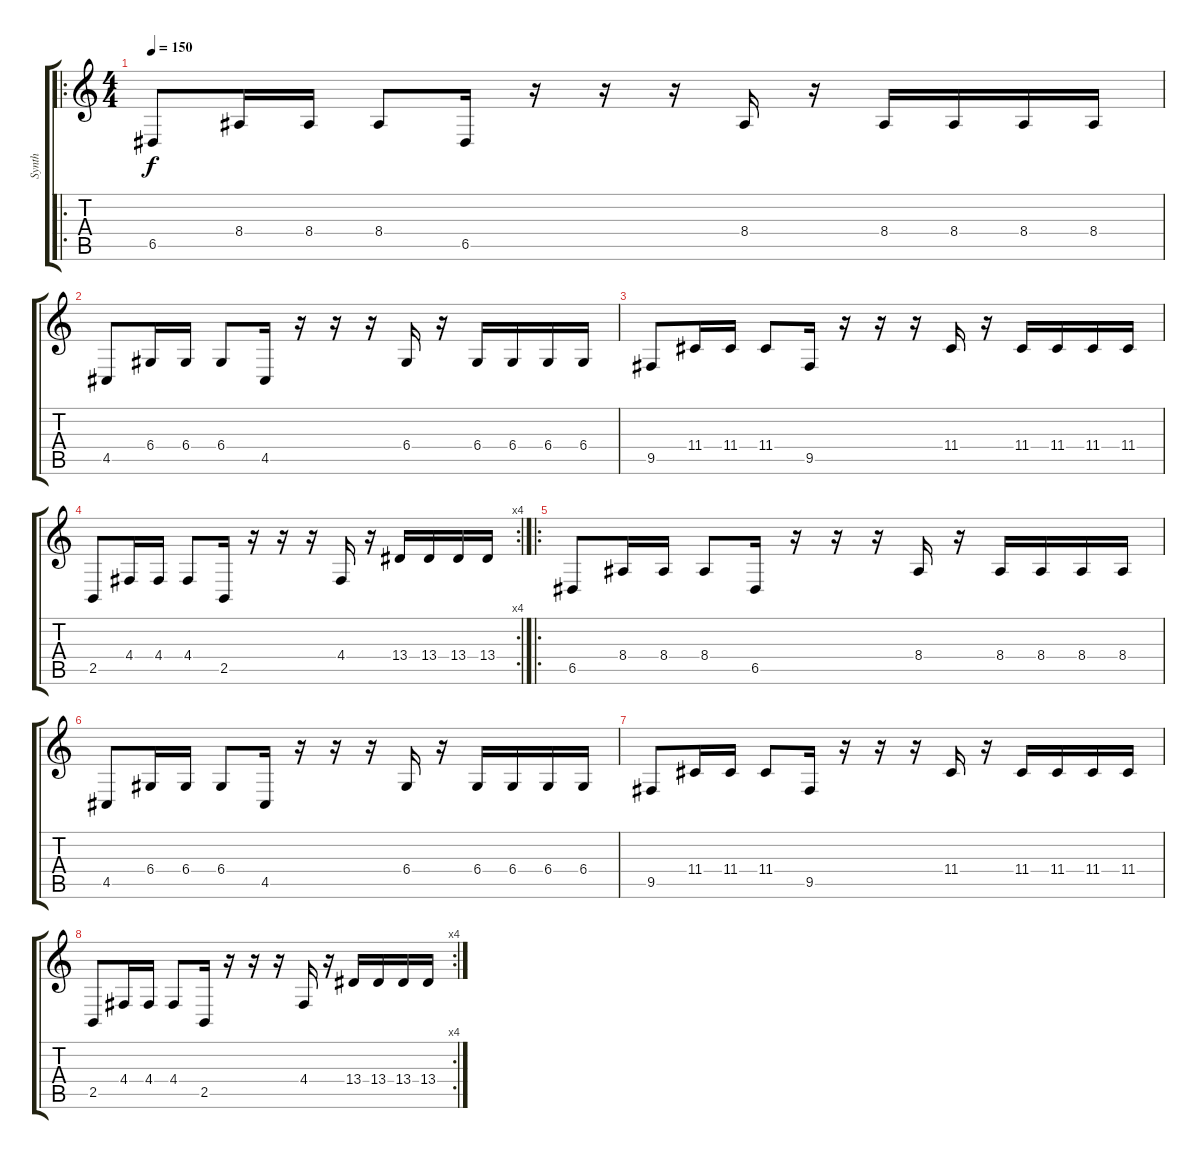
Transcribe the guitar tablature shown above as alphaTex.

\track ("Synth" "Synth") {instrument lead2sawtooth}
\staff {score tabs}
\tuning (E4 B3 G3 D3 A2 E2) {hide}
\ro
\ts (4 4)
\tempo 150
\clef g2
\ks c
6.5.8{dy f} 8.4.16 8.4.16 8.4.8 6.5.16 r.16 r.16 r.16 8.4.16 r.16 8.4.16 8.4.16 8.4.16 8.4.16 |
4.5.8 6.4.16 6.4.16 6.4.8 4.5.16 r.16 r.16 r.16 6.4.16 r.16 6.4.16 6.4.16 6.4.16 6.4.16 |
9.5.8 11.4.16 11.4.16 11.4.8 9.5.16 r.16 r.16 r.16 11.4.16 r.16 11.4.16 11.4.16 11.4.16 11.4.16 |
\rc 4
2.5.8 4.4.16 4.4.16 4.4.8 2.5.16 r.16 r.16 r.16 4.4.16 r.16 13.4.16 13.4.16 13.4.16 13.4.16 |
\ro
6.5.8 8.4.16 8.4.16 8.4.8 6.5.16 r.16 r.16 r.16 8.4.16 r.16 8.4.16 8.4.16 8.4.16 8.4.16 |
4.5.8 6.4.16 6.4.16 6.4.8 4.5.16 r.16 r.16 r.16 6.4.16 r.16 6.4.16 6.4.16 6.4.16 6.4.16 |
9.5.8 11.4.16 11.4.16 11.4.8 9.5.16 r.16 r.16 r.16 11.4.16 r.16 11.4.16 11.4.16 11.4.16 11.4.16 |
\rc 4
2.5.8 4.4.16 4.4.16 4.4.8 2.5.16 r.16 r.16 r.16 4.4.16 r.16 13.4.16 13.4.16 13.4.16 13.4.16
